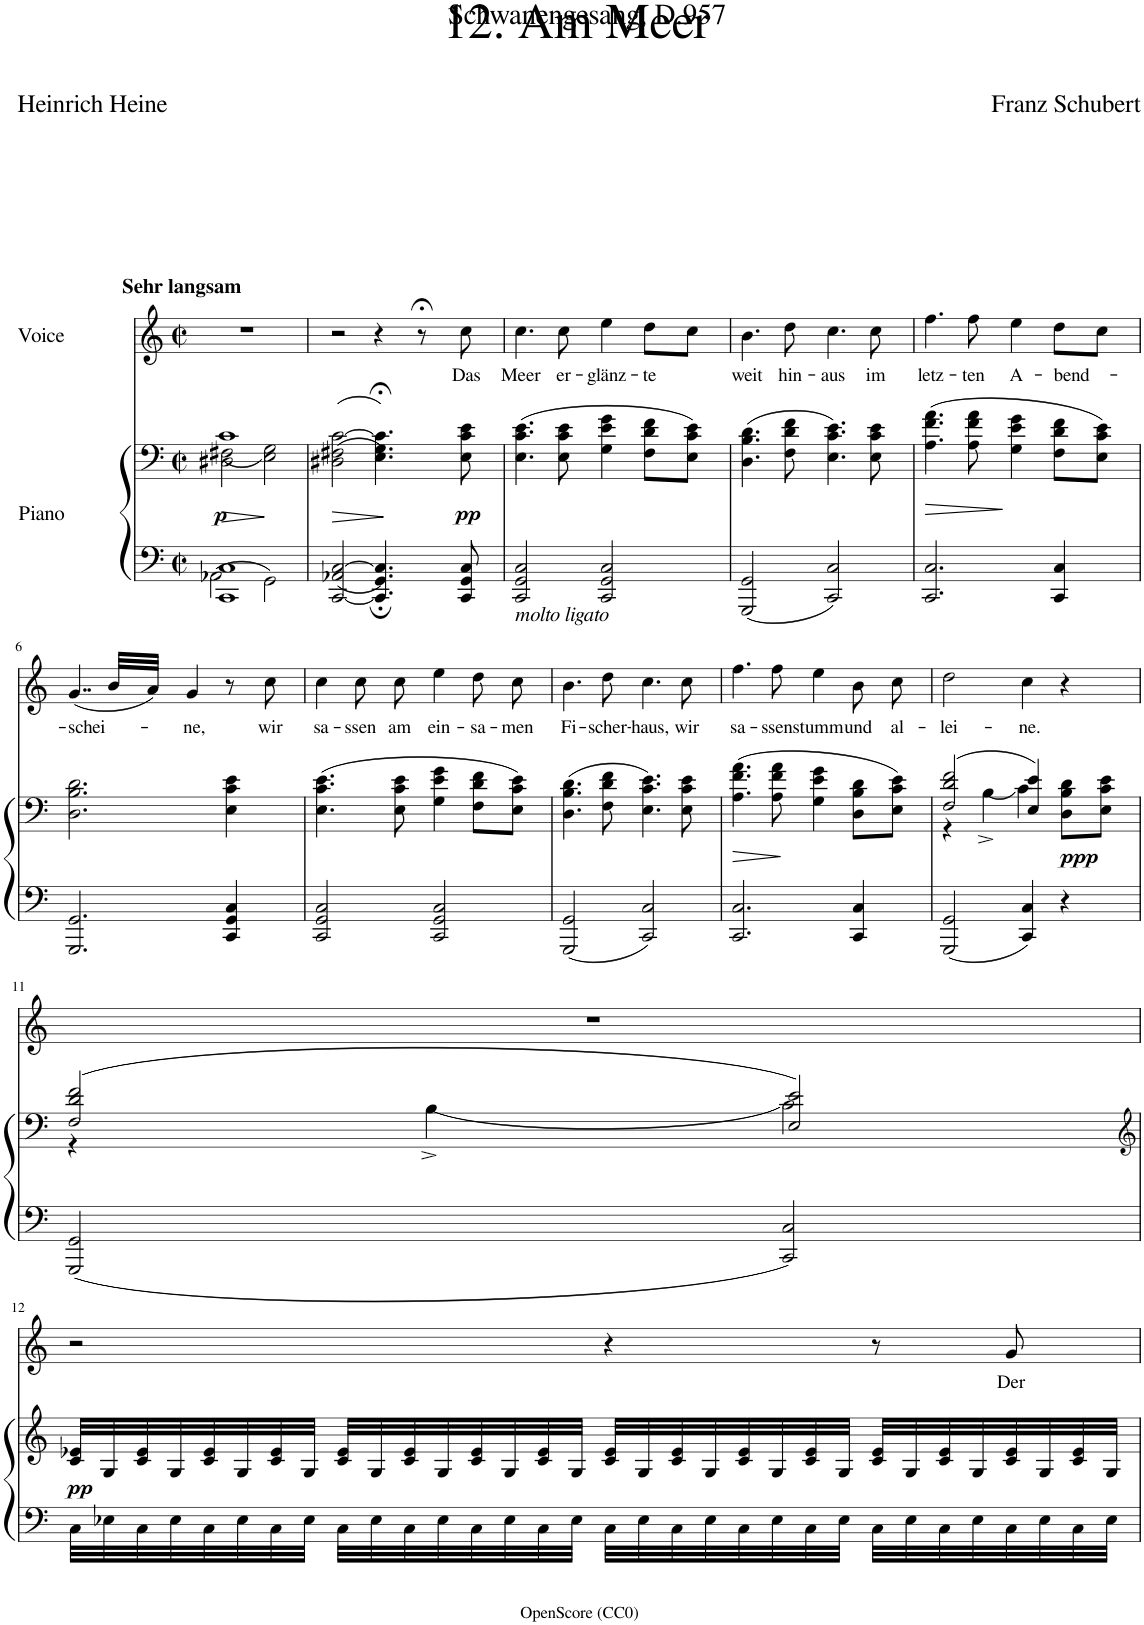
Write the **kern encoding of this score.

**kern	**kern	**dynam	**kern	**text
*part2	*part2	*part2	*part1	*part1
*staff3	*staff2	*staff2/3	*staff1	*staff1
*I"Piano	*	*	*I"Voice	*
*I'Pno	*	*	*	*
*clefF4	*clefF4	*	*clefG2	*
*k[]	*k[]	*	*k[]	*
*M2/2	*M2/2	*	*M2/2	*
*met(c|)	*met(c|)	*	*met(c|)	*
=1	=1	=1	=1	=1
*^	*	*	*	*
!	!	!	!	!LO:TX:a:B:t=Sehr langsam	!
!	!	!	!LO:HP:b	!	!
*	*	*^	*	*	*
!	!	!	!	!LO:DY:n=1:b	!	!
2AA-X\	1CC 1C	1c	(2D#X\ 2F#X\	> p	1r	.
2GG\	.	.	2E\ 2G\)	]	.	.
*v	*v	*	*	*	*	*
=2	=2	=2	=2	=2	=2
!	!	!	!LO:HP:b	!	!
*	*v	*v	*	*	*
[2CC/ 2AA-X/ [2C/	((2D#X\ 2F#X\ [2c\	>	2r	.
4.CC/]; 4.GG/; 4.C/];	4.E\;< 4.G\;< 4.c\];<))	]	4r	.
.	.	.	8r;<	.
!	!	!LO:DY:b	!	!LO:LY:b
8CC/ 8GG/ 8C/	8E\ 8c\ 8e\	pp	8cc\	Das
=3	=3	=3	=3	=3
!LO:TX:b:i:t=molto ligato	!	!	!	!
!	!	!	!	!LO:LY:b
2CC/ 2GG/ 2C/	(4.E\ 4.c\ 4.e\	.	4.cc\	Meer
!	!	!	!	!LO:LY:b
.	8E\ 8c\ 8e\	.	8cc\	er-
!	!	!	!	!LO:LY:b
2CC/ 2GG/ 2C/	4G\ 4e\ 4g\	.	4ee\	-glänz-
!	!	!	!	!LO:LY:b
.	8F\ 8d\ 8f\L	.	8dd\L	-te
.	8E\ 8c\ 8e\J)	.	8cc\J	.
=4	=4	=4	=4	=4
!	!	!	!	!LO:LY:b
2GGG/ 2GG/	(4.D\ 4.B\ 4.d\	.	4.b\	weit
!	!	!	!	!LO:LY:b
.	8F\ 8d\ 8f\	.	8dd\	hin-
!	!	!	!	!LO:LY:b
2CC/ 2C/	4.E\ 4.c\ 4.e\)	.	4.cc\	-aus
!	!	!	!	!LO:LY:b
.	8E\ 8c\ 8e\	.	8cc\	im
=5	=5	=5	=5	=5
!	!	!LO:HP:b	!	!LO:LY:b
2.CC/ 2.C/	(4.A\ 4.f\ 4.a\	>	4.ff\	letz-
!	!	!	!	!LO:LY:b
.	8A\ 8f\ 8a\	.	8ff\	-ten
!	!	!	!	!LO:LY:b
.	4G\ 4e\ 4g\	]	4ee\	A-
!	!	!	!	!LO:LY:b
4CC/ 4C/	8F\ 8d\ 8f\L	.	8dd\L	-bend-
.	8E\ 8c\ 8e\J)	.	8cc\J	.
!!LO:LB:g=z
=6	=6	=6	=6	=6
*k[]	*k[]	*	*	*
!	!	!	!	!LO:LY:b
2.GGG/ 2.GG/	2.D\ 2.B\ 2.d\	.	(4..g/	-schei-
.	.	.	32b/LLL	.
.	.	.	32a/JJJ)	.
!	!	!	!	!LO:LY:b
.	.	.	4g/	-ne,
4CC/ 4GG/ 4C/	4E\ 4c\ 4e\	.	8r	.
!	!	!	!	!LO:LY:b
.	.	.	8cc\	wir
=7	=7	=7	=7	=7
!	!	!	!	!LO:LY:b
2CC/ 2GG/ 2C/	(4.E\ 4.c\ 4.e\	.	4cc\	sa-
!	!	!	!	!LO:LY:b
.	.	.	8cc\	-ssen
!	!	!	!	!LO:LY:b
.	8E\ 8c\ 8e\	.	8cc\	am
!	!	!	!	!LO:LY:b
2CC/ 2GG/ 2C/	4G\ 4e\ 4g\	.	4ee\	ein-
!	!	!	!	!LO:LY:b
.	8F\ 8d\ 8f\L	.	8dd\	-sa-
!	!	!	!	!LO:LY:b
.	8E\ 8c\ 8e\J)	.	8cc\	-men
=8	=8	=8	=8	=8
!	!	!	!	!LO:LY:b
2GGG/ 2GG/	(4.D\ 4.B\ 4.d\	.	4.b\	Fi-
!	!	!	!	!LO:LY:b
.	8F\ 8d\ 8f\	.	8dd\	-scher-
!	!	!	!	!LO:LY:b
2CC/ 2C/	4.E\ 4.c\ 4.e\)	.	4.cc\	-haus,
!	!	!	!	!LO:LY:b
.	8E\ 8c\ 8e\	.	8cc\	wir
=9	=9	=9	=9	=9
!	!	!LO:HP:b	!	!LO:LY:b
2.CC/ 2.C/	(4.A\ 4.f\ 4.a\	>	4.ff\	sa-
!	!	!	!	!LO:LY:b
.	8A\ 8f\ 8a\	]	8ff\	-ssen
!	!	!	!	!LO:LY:b
.	4G\ 4e\ 4g\	.	4ee\	stumm
!	!	!	!	!LO:LY:b
4CC/ 4C/	8D\ 8B\ 8d\L	.	8b\	und
!	!	!	!	!LO:LY:b
.	8E\ 8c\ 8e\J)	.	8cc\	al-
=10	=10	=10	=10	=10
*	*^	*	*	*
!	!	!	!	!	!LO:LY:b
2GGG/ 2GG/	(2F/ 2d/ 2f/	4r	.	2dd\	-lei-
.	.	(4B^\	.	.	.
!	!	!	!	!	!LO:LY:b
4CC/ 4C/	4E/ 4e/)	4c\)	.	4cc\	-ne.
!	!	!	!LO:DY:b	!	!
4r	4ryy	8D\ 8B\ 8d\L	ppp	4r	.
.	.	8E\ 8c\ 8e\J	.	.	.
!!LO:LB:g=z
=11	=11	=11	=11	=11	=11
2GGG/ 2GG/	(2F/ 2d/ 2f/	4r	.	1r	.
.	.	(4B^\	.	.	.
2CC/ 2C/	2E/ 2e/)	2c\)	.	.	.
*	*v	*v	*	*	*
!!LO:LB:g=z
=12	=12	=12	=12	=12
*	*clefG2	*	*	*
*	*^	*	*	*
!	!	!	!LO:DY:b	!	!
*	*v	*v	*	*	*
32C\LLL	32c/ 32e-X/LLL	pp	2r	.
32E-X\	32G/	.	.	.
32C\	32c/ 32e-/	.	.	.
32E-\	32G/	.	.	.
32C\	32c/ 32e-/	.	.	.
32E-\	32G/	.	.	.
32C\	32c/ 32e-/	.	.	.
32E-\JJJ	32G/JJJ	.	.	.
32C\LLL	32c/ 32e-/LLL	.	.	.
32E-\	32G/	.	.	.
32C\	32c/ 32e-/	.	.	.
32E-\	32G/	.	.	.
32C\	32c/ 32e-/	.	.	.
32E-\	32G/	.	.	.
32C\	32c/ 32e-/	.	.	.
32E-\JJJ	32G/JJJ	.	.	.
32C\LLL	32c/ 32e-/LLL	.	4r	.
32E-\	32G/	.	.	.
32C\	32c/ 32e-/	.	.	.
32E-\	32G/	.	.	.
32C\	32c/ 32e-/	.	.	.
32E-\	32G/	.	.	.
32C\	32c/ 32e-/	.	.	.
32E-\JJJ	32G/JJJ	.	.	.
32C\LLL	32c/ 32e-/LLL	.	8r	.
32E-\	32G/	.	.	.
32C\	32c/ 32e-/	.	.	.
32E-\	32G/	.	.	.
!	!	!	!	!LO:LY:b
32C\	32c/ 32e-/	.	8g/	Der
32E-\	32G/	.	.	.
32C\	32c/ 32e-/	.	.	.
32E-\JJJ	32G/JJJ	.	.	.
=	=	=	=	=
*-	*-	*-	*-	*-
